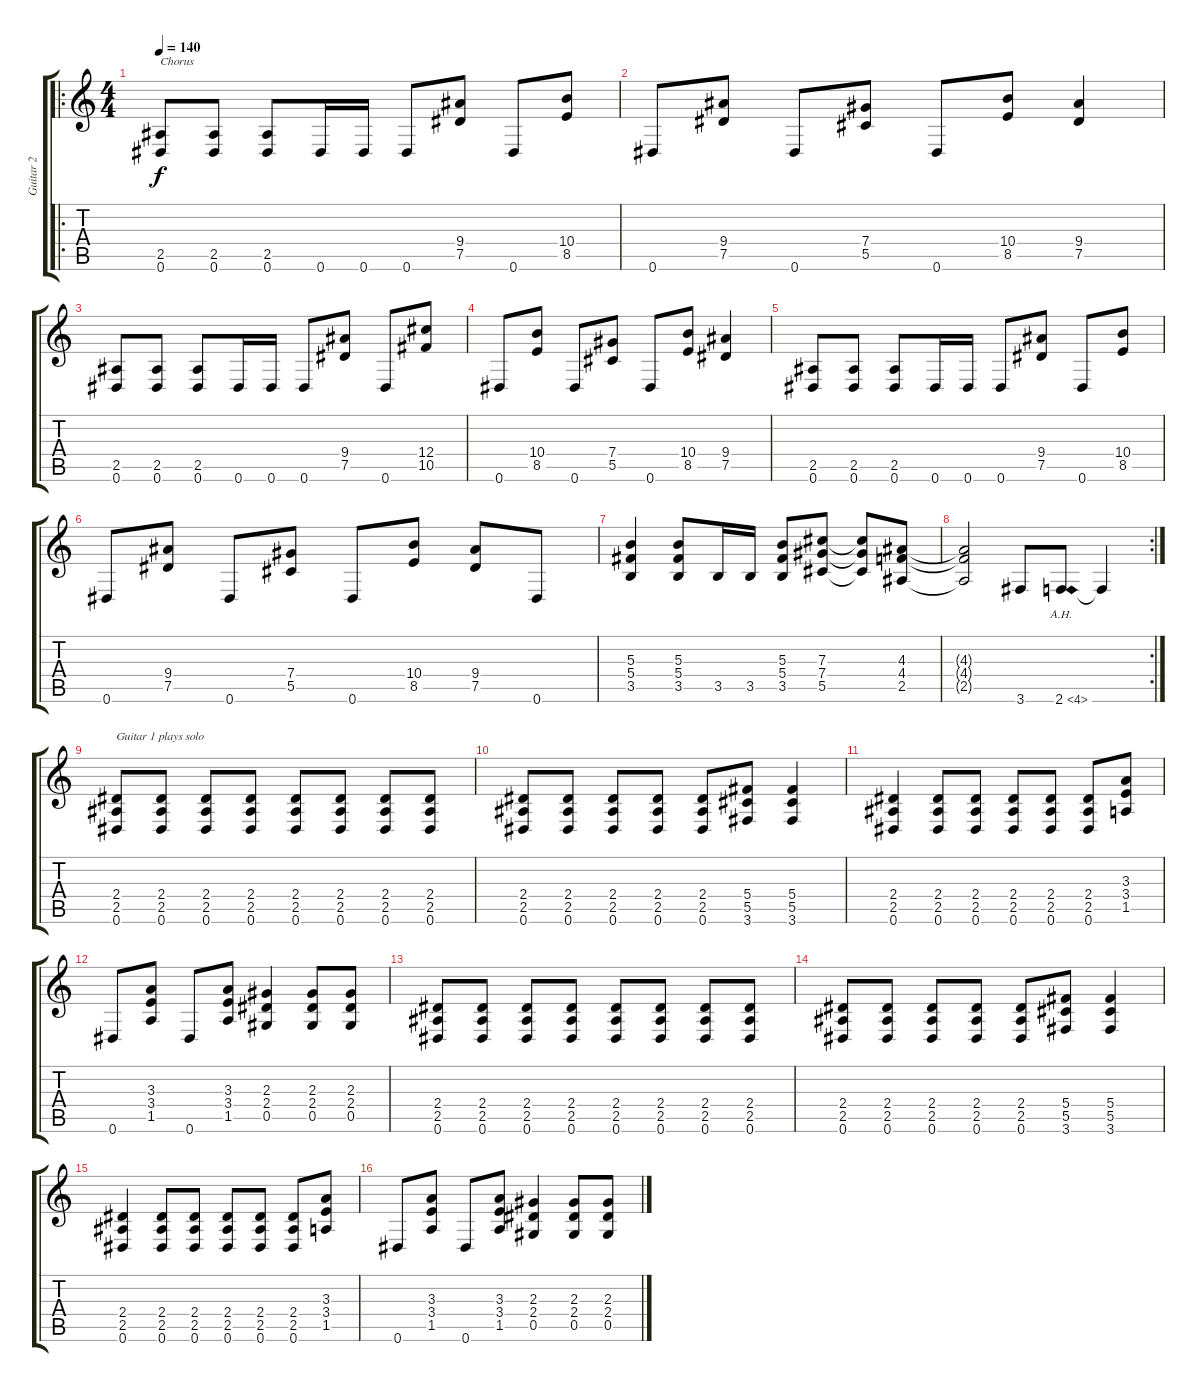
\track ("Guitar 2" "Guitar 2") {instrument distortionguitar}
\staff {score tabs}
\tuning (Eb4 Bb3 Gb3 Db3 Ab2 Eb2) {hide}
\ro
\ts (4 4)
\tempo 140
\clef g2
\ks c
(2.5 0.6).8{txt "Chorus" dy f} (2.5 0.6).8 (2.5 0.6).8 0.6.16 0.6.16 0.6.8 (9.4 7.5).8 0.6.8 (10.4 8.5).8 |
0.6.8 (9.4 7.5).8 0.6.8 (7.4 5.5).8 0.6.8 (10.4 8.5).8 (9.4 7.5).4 |
(2.5 0.6).8 (2.5 0.6).8 (2.5 0.6).8 0.6.16 0.6.16 0.6.8 (9.4 7.5).8 0.6.8 (12.4 10.5).8 |
0.6.8 (10.4 8.5).8 0.6.8 (7.4 5.5).8 0.6.8 (10.4 8.5).8 (9.4 7.5).4 |
(2.5 0.6).8 (2.5 0.6).8 (2.5 0.6).8 0.6.16 0.6.16 0.6.8 (9.4 7.5).8 0.6.8 (10.4 8.5).8 |
0.6.8 (9.4 7.5).8 0.6.8 (7.4 5.5).8 0.6.8 (10.4 8.5).8 (9.4 7.5).8 0.6.8 |
(5.3 5.4 3.5).4 (5.3 5.4 3.5).8 3.5.16 3.5.16 (5.3 5.4 3.5).8 (7.3 7.4 5.5).8 (7.3{t} 7.4{t} 5.5{t}).8 (4.3 4.4 2.5).8 |
\rc 2
(4.3{t} 4.4{t} 2.5{t}).2 3.6.8 2.6{ah 2}.8 2.6{t}.4 |
(2.4 2.5 0.6).8{txt "Guitar 1 plays solo"} (2.4 2.5 0.6).8 (2.4 2.5 0.6).8 (2.4 2.5 0.6).8 (2.4 2.5 0.6).8 (2.4 2.5 0.6).8 (2.4 2.5 0.6).8 (2.4 2.5 0.6).8 |
(2.4 2.5 0.6).8 (2.4 2.5 0.6).8 (2.4 2.5 0.6).8 (2.4 2.5 0.6).8 (2.4 2.5 0.6).8 (5.4 5.5 3.6).8 (5.4 5.5 3.6).4 |
(2.4 2.5 0.6).4 (2.4 2.5 0.6).8 (2.4 2.5 0.6).8 (2.4 2.5 0.6).8 (2.4 2.5 0.6).8 (2.4 2.5 0.6).8 (3.3 3.4 1.5).8 |
0.6.8 (3.3 3.4 1.5).8 0.6.8 (3.3 3.4 1.5).8 (2.3 2.4 0.5).4 (2.3 2.4 0.5).8 (2.3 2.4 0.5).8 |
(2.4 2.5 0.6).8 (2.4 2.5 0.6).8 (2.4 2.5 0.6).8 (2.4 2.5 0.6).8 (2.4 2.5 0.6).8 (2.4 2.5 0.6).8 (2.4 2.5 0.6).8 (2.4 2.5 0.6).8 |
(2.4 2.5 0.6).8 (2.4 2.5 0.6).8 (2.4 2.5 0.6).8 (2.4 2.5 0.6).8 (2.4 2.5 0.6).8 (5.4 5.5 3.6).8 (5.4 5.5 3.6).4 |
(2.4 2.5 0.6).4 (2.4 2.5 0.6).8 (2.4 2.5 0.6).8 (2.4 2.5 0.6).8 (2.4 2.5 0.6).8 (2.4 2.5 0.6).8 (3.3 3.4 1.5).8 |
0.6.8 (3.3 3.4 1.5).8 0.6.8 (3.3 3.4 1.5).8 (2.3 2.4 0.5).4 (2.3 2.4 0.5).8 (2.3 2.4 0.5).8
